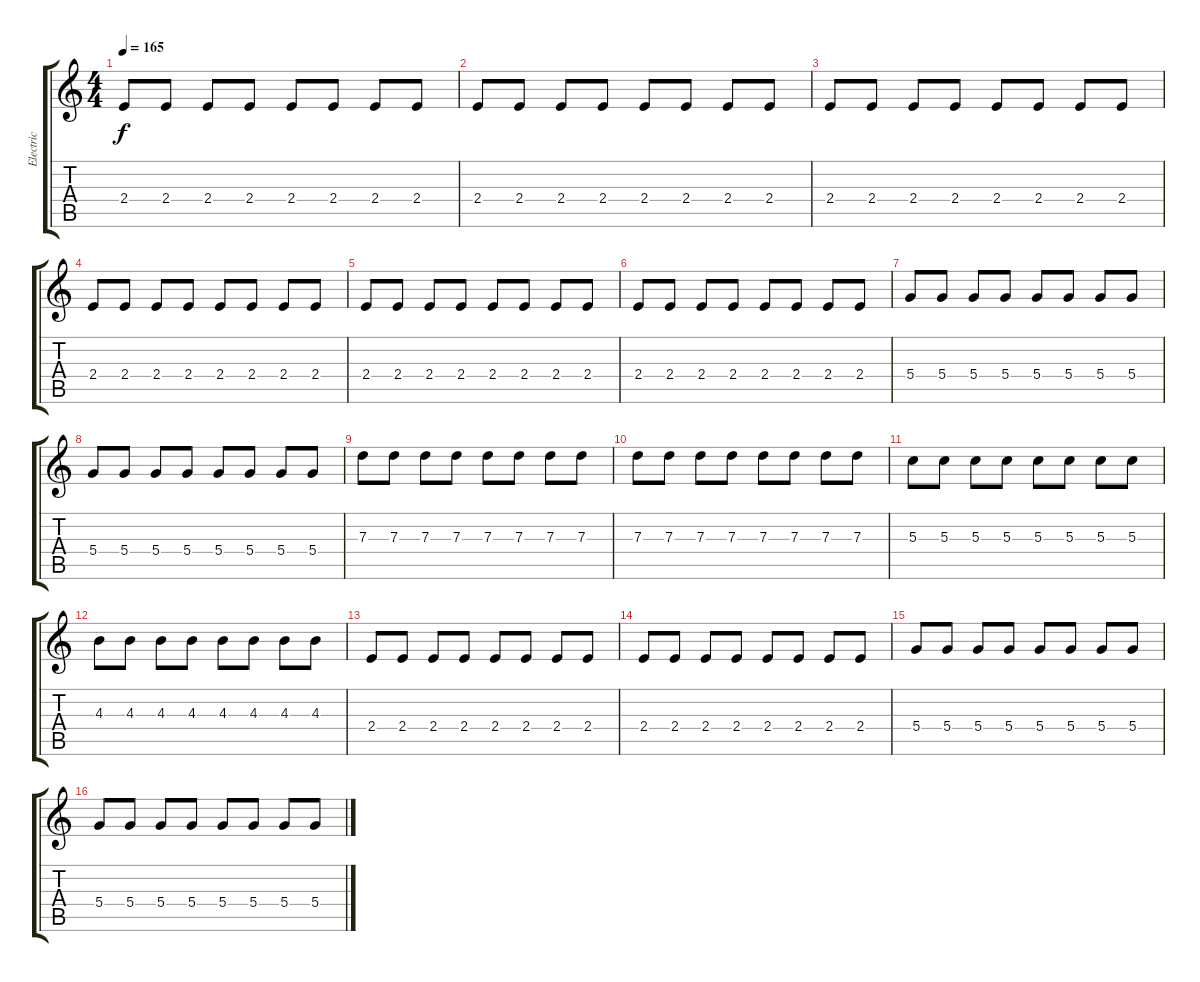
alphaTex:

\track ("Electric" "Electric") {instrument electricguitarclean}
\staff {score tabs}
\tuning (E4 B3 G3 D3 A2 E2) {hide}
\ts (4 4)
\tempo 165
\clef g2
\ks c
2.4.8{dy f instrument electricguitarclean} 2.4.8 2.4.8 2.4.8 2.4.8 2.4.8 2.4.8 2.4.8 |
2.4.8 2.4.8 2.4.8 2.4.8 2.4.8 2.4.8 2.4.8 2.4.8 |
2.4.8 2.4.8 2.4.8 2.4.8 2.4.8 2.4.8 2.4.8 2.4.8 |
2.4.8 2.4.8 2.4.8 2.4.8 2.4.8 2.4.8 2.4.8 2.4.8 |
2.4.8 2.4.8 2.4.8 2.4.8 2.4.8 2.4.8 2.4.8 2.4.8 |
2.4.8 2.4.8 2.4.8 2.4.8 2.4.8 2.4.8 2.4.8 2.4.8 |
5.4.8 5.4.8 5.4.8 5.4.8 5.4.8 5.4.8 5.4.8 5.4.8 |
5.4.8 5.4.8 5.4.8 5.4.8 5.4.8 5.4.8 5.4.8 5.4.8 |
7.3.8 7.3.8 7.3.8 7.3.8 7.3.8 7.3.8 7.3.8 7.3.8 |
7.3.8 7.3.8 7.3.8 7.3.8 7.3.8 7.3.8 7.3.8 7.3.8 |
5.3.8 5.3.8 5.3.8 5.3.8 5.3.8 5.3.8 5.3.8 5.3.8 |
4.3.8 4.3.8 4.3.8 4.3.8 4.3.8 4.3.8 4.3.8 4.3.8 |
2.4.8 2.4.8 2.4.8 2.4.8 2.4.8 2.4.8 2.4.8 2.4.8 |
2.4.8 2.4.8 2.4.8 2.4.8 2.4.8 2.4.8 2.4.8 2.4.8 |
5.4.8 5.4.8 5.4.8 5.4.8 5.4.8 5.4.8 5.4.8 5.4.8 |
5.4.8 5.4.8 5.4.8 5.4.8 5.4.8 5.4.8 5.4.8 5.4.8
